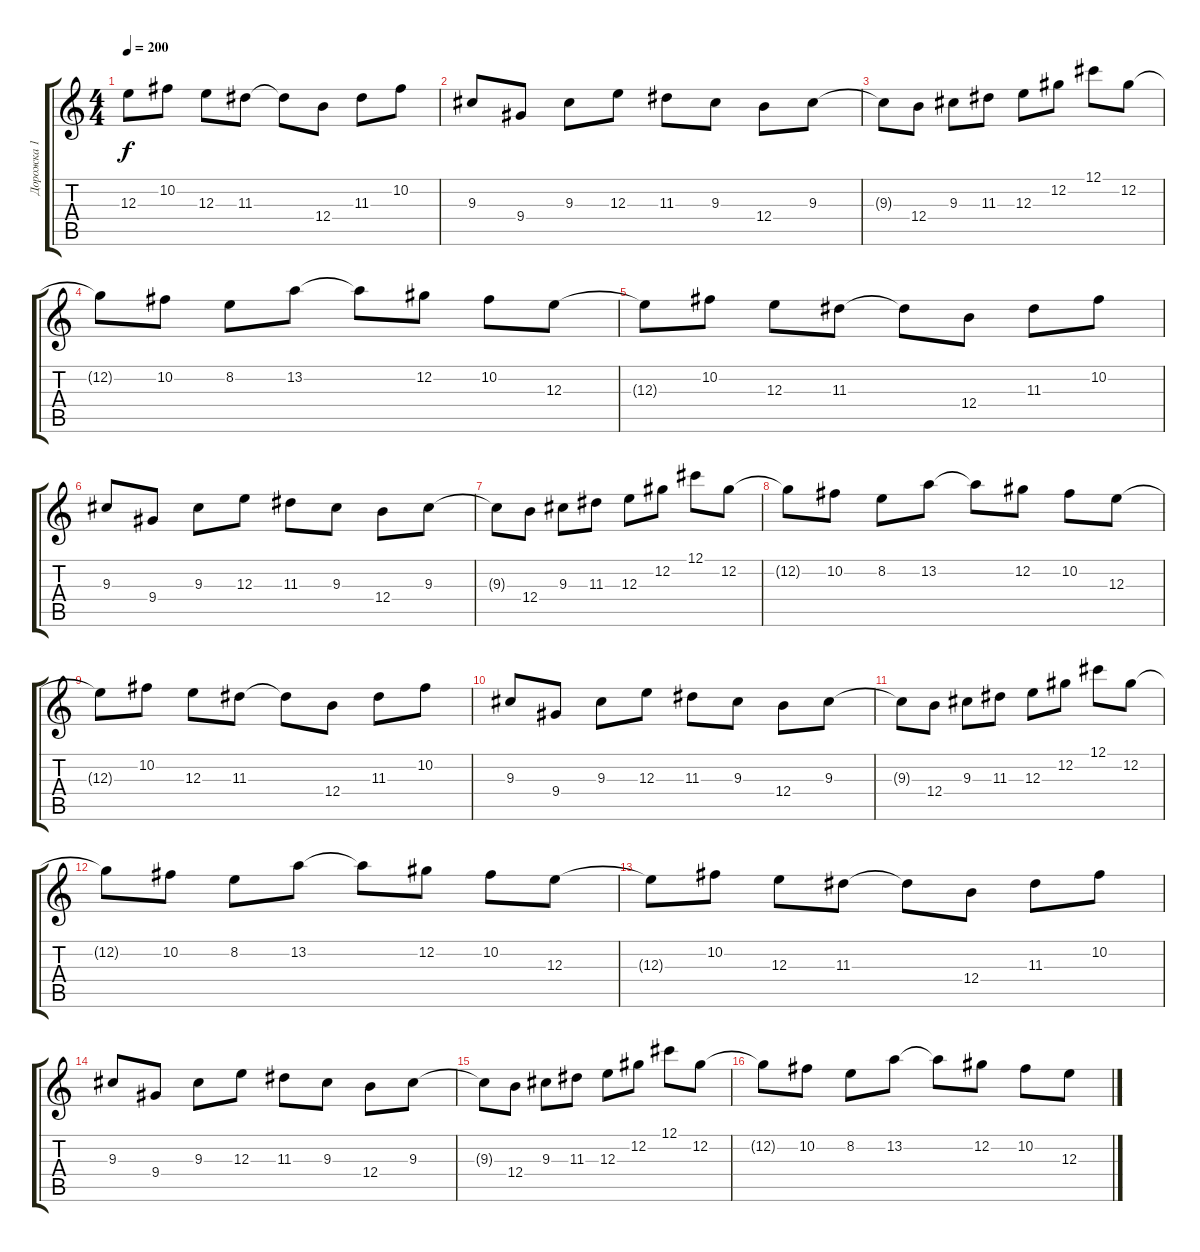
\track ("Дорожка 1" "Дорожка 1") {instrument overdrivenguitar}
\staff {score tabs}
\tuning (Db4 Ab3 E3 B2 Gb2 Db2) {hide}
\ts (4 4)
\tempo 200
\clef g2
\ks c
12.3{t}.8{dy f} 10.2.8 12.3.8 11.3.8 11.3{t}.8 12.4.8 11.3.8 10.2.8 |
9.3.8 9.4.8 9.3.8 12.3.8 11.3.8 9.3.8 12.4.8 9.3.8 |
9.3{t}.8 12.4.8 9.3.8 11.3.8 12.3.8 12.2.8 12.1.8 12.2.8 |
12.2{t}.8 10.2.8 8.2.8 13.2.8 13.2{t}.8 12.2.8 10.2.8 12.3.8 |
12.3{t}.8 10.2.8 12.3.8 11.3.8 11.3{t}.8 12.4.8 11.3.8 10.2.8 |
9.3.8 9.4.8 9.3.8 12.3.8 11.3.8 9.3.8 12.4.8 9.3.8 |
9.3{t}.8 12.4.8 9.3.8 11.3.8 12.3.8 12.2.8 12.1.8 12.2.8 |
12.2{t}.8 10.2.8 8.2.8 13.2.8 13.2{t}.8 12.2.8 10.2.8 12.3.8 |
12.3{t}.8 10.2.8 12.3.8 11.3.8 11.3{t}.8 12.4.8 11.3.8 10.2.8 |
9.3.8 9.4.8 9.3.8 12.3.8 11.3.8 9.3.8 12.4.8 9.3.8 |
9.3{t}.8 12.4.8 9.3.8 11.3.8 12.3.8 12.2.8 12.1.8 12.2.8 |
12.2{t}.8 10.2.8 8.2.8 13.2.8 13.2{t}.8 12.2.8 10.2.8 12.3.8 |
12.3{t}.8 10.2.8 12.3.8 11.3.8 11.3{t}.8 12.4.8 11.3.8 10.2.8 |
9.3.8 9.4.8 9.3.8 12.3.8 11.3.8 9.3.8 12.4.8 9.3.8 |
9.3{t}.8 12.4.8 9.3.8 11.3.8 12.3.8 12.2.8 12.1.8 12.2.8 |
12.2{t}.8 10.2.8 8.2.8 13.2.8 13.2{t}.8 12.2.8 10.2.8 12.3.8
